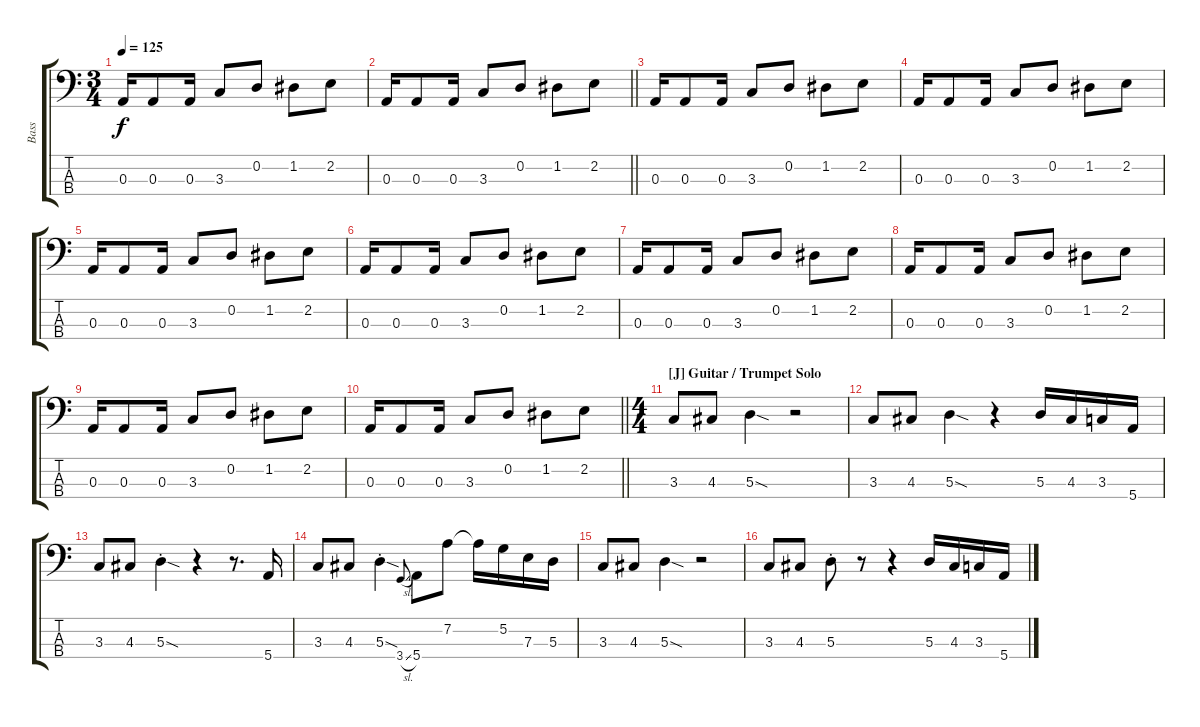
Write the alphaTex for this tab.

\track ("Bass" "Bass") {instrument electricbasspick}
\staff {score tabs}
\tuning (G2 D2 A1 E1) {hide}
\ts (3 4)
\tempo 125
\clef f4
\ks c
0.3.16{dy f} 0.3.8 0.3.16 3.3.8 0.2.8 1.2.8 2.2.8 |
\barLineRight lightlight
0.3.16 0.3.8 0.3.16 3.3.8 0.2.8 1.2.8 2.2.8 |
0.3.16 0.3.8 0.3.16 3.3.8 0.2.8 1.2.8 2.2.8 |
0.3.16 0.3.8 0.3.16 3.3.8 0.2.8 1.2.8 2.2.8 |
0.3.16 0.3.8 0.3.16 3.3.8 0.2.8 1.2.8 2.2.8 |
0.3.16 0.3.8 0.3.16 3.3.8 0.2.8 1.2.8 2.2.8 |
0.3.16 0.3.8 0.3.16 3.3.8 0.2.8 1.2.8 2.2.8 |
0.3.16 0.3.8 0.3.16 3.3.8 0.2.8 1.2.8 2.2.8 |
0.3.16 0.3.8 0.3.16 3.3.8 0.2.8 1.2.8 2.2.8 |
\barLineRight lightlight
0.3.16 0.3.8 0.3.16 3.3.8 0.2.8 1.2.8 2.2.8 |
\ts (4 4)
\section ("" "[J] Guitar / Trumpet Solo")
3.3.8 4.3.8 5.3{sod}.4 r.2 |
3.3.8 4.3.8 5.3{sod}.4 r.4 5.3.16 4.3.16 3.3.16 5.4.16 |
3.3.8 4.3.8 5.3{sod st}.4 r.4 r.8{d} 5.4.16 |
3.3.8 4.3.8 5.3{sod st}.4 3.4{sl}.8{gr onbeat} 5.4.8 7.2.8 7.2{t}.16 5.2.16 7.3.16 5.3.16 |
3.3.8 4.3.8 5.3{sod}.4 r.2 |
3.3.8 4.3.8 5.3{st}.8 r.8 r.4 5.3.16 4.3.16 3.3.16 5.4.16
